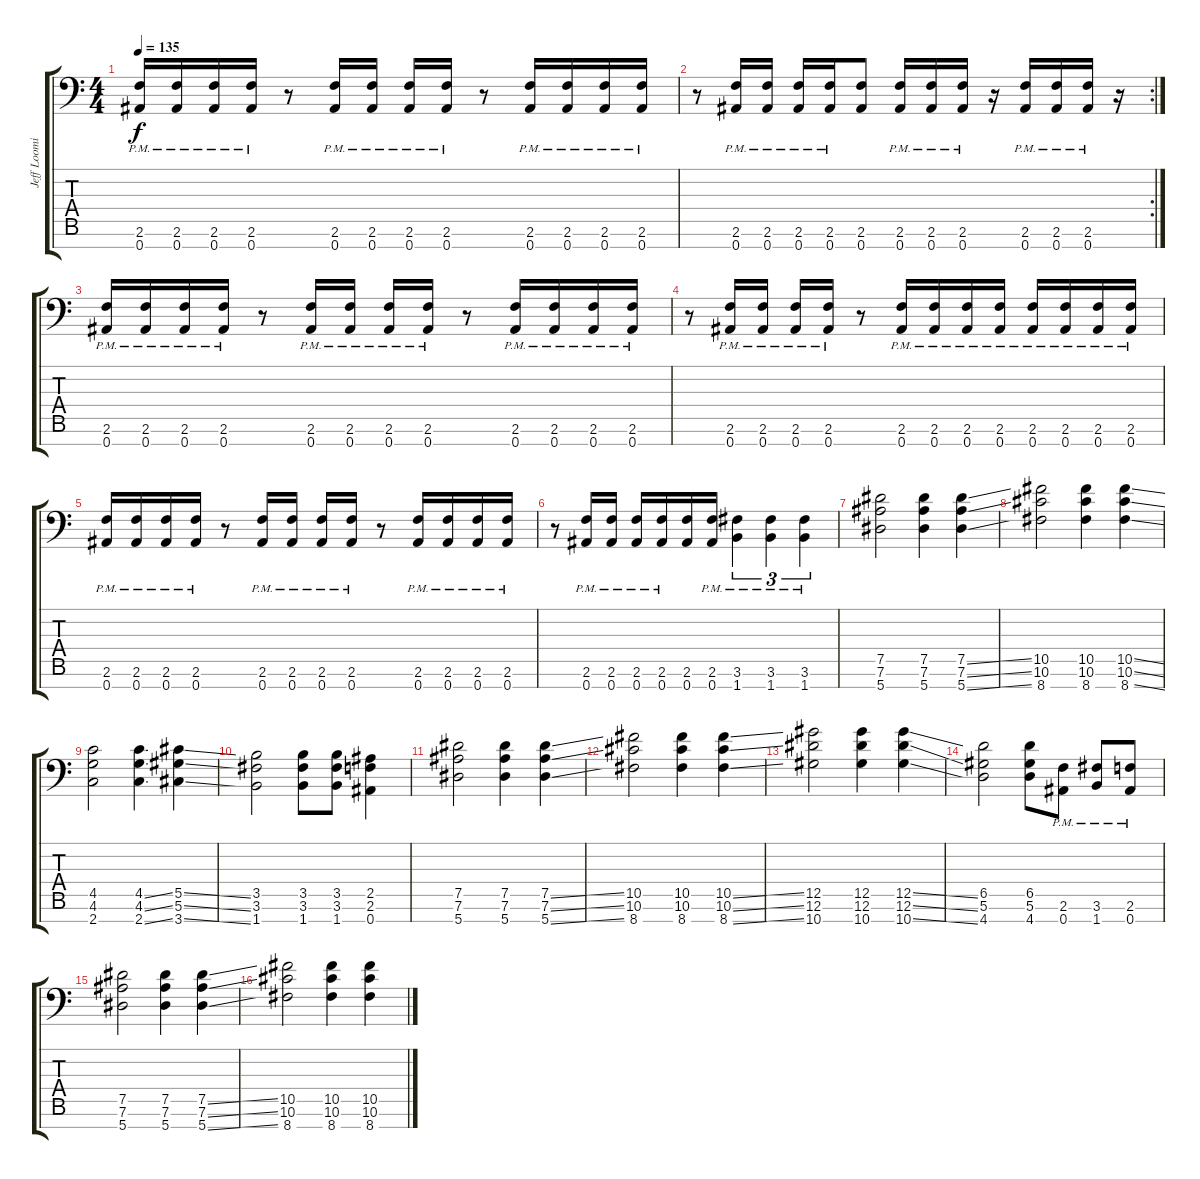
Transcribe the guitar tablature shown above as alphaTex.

\track ("Jeff Loomis Rhythm" "Jeff Loomi") {instrument distortionguitar}
\staff {score tabs}
\tuning (Eb4 Bb3 Gb3 Db3 Ab2 Eb2 Bb1) {hide}
\ts (4 4)
\tempo 135
\clef f4
\ks c
(2.6{pm} 0.7{pm}).16{dy f} (2.6{pm} 0.7{pm}).16 (2.6{pm} 0.7{pm}).16 (2.6{pm} 0.7{pm}).16 r.8 (2.6{pm} 0.7{pm}).16 (2.6{pm} 0.7{pm}).16 (2.6{pm} 0.7{pm}).16 (2.6{pm} 0.7{pm}).16 r.8 (2.6{pm} 0.7{pm}).16 (2.6{pm} 0.7{pm}).16 (2.6{pm} 0.7{pm}).16 (2.6{pm} 0.7{pm}).16 |
\rc 2
r.8 (2.6{pm} 0.7{pm}).16 (2.6{pm} 0.7{pm}).16 (2.6{pm} 0.7{pm}).16 (2.6{pm} 0.7{pm}).16 (2.6 0.7).8 (2.6{pm} 0.7{pm}).16 (2.6{pm} 0.7{pm}).16 (2.6{pm} 0.7{pm}).16 r.16 (2.6{pm} 0.7).16 (2.6{pm} 0.7{pm}).16 (2.6{pm} 0.7{pm}).16 r.16 |
(2.6{pm} 0.7{pm}).16 (2.6{pm} 0.7{pm}).16 (2.6{pm} 0.7{pm}).16 (2.6{pm} 0.7{pm}).16 r.8 (2.6{pm} 0.7{pm}).16 (2.6{pm} 0.7{pm}).16 (2.6{pm} 0.7{pm}).16 (2.6{pm} 0.7{pm}).16 r.8 (2.6{pm} 0.7{pm}).16 (2.6{pm} 0.7{pm}).16 (2.6{pm} 0.7{pm}).16 (2.6{pm} 0.7{pm}).16 |
r.8 (2.6{pm} 0.7{pm}).16 (2.6{pm} 0.7{pm}).16 (2.6{pm} 0.7{pm}).16 (2.6{pm} 0.7{pm}).16 r.8 (2.6{pm} 0.7{pm}).16 (2.6{pm} 0.7{pm}).16 (2.6{pm} 0.7{pm}).16 (2.6{pm} 0.7{pm}).16 (2.6{pm} 0.7{pm}).16 (2.6{pm} 0.7{pm}).16 (2.6{pm} 0.7{pm}).16 (2.6{pm} 0.7{pm}).16 |
(2.6{pm} 0.7{pm}).16 (2.6{pm} 0.7{pm}).16 (2.6{pm} 0.7{pm}).16 (2.6{pm} 0.7{pm}).16 r.8 (2.6{pm} 0.7{pm}).16 (2.6{pm} 0.7{pm}).16 (2.6{pm} 0.7{pm}).16 (2.6{pm} 0.7{pm}).16 r.8 (2.6{pm} 0.7{pm}).16 (2.6{pm} 0.7{pm}).16 (2.6{pm} 0.7{pm}).16 (2.6{pm} 0.7{pm}).16 |
r.8 (2.6{pm} 0.7{pm}).16 (2.6{pm} 0.7{pm}).16 (2.6{pm} 0.7{pm}).16 (2.6{pm} 0.7{pm}).16 (2.6 0.7).16 (2.6{pm} 0.7{pm}).16 (3.6{pm} 1.7{pm}).4{tu (3 2)} (3.6{pm} 1.7{pm}).4{tu (3 2)} (3.6{pm} 1.7{pm}).4{tu (3 2)} |
(7.5 7.6 5.7).2 (7.5 7.6 5.7).4 (7.5{ss} 7.6{ss} 5.7{ss}).4 |
(10.5 10.6 8.7).2 (10.5 10.6 8.7).4 (10.5{ss} 10.6{ss} 8.7{ss}).4 |
(4.5 4.6 2.7).2 (4.5{ss} 4.6{ss} 2.7{ss}).4 (5.5{ss} 5.6{ss} 3.7{ss}).4 |
(3.5 3.6 1.7).2 (3.5 3.6 1.7).8 (3.5 3.6 1.7).8 (2.5 2.6 0.7).4 |
(7.5 7.6 5.7).2 (7.5 7.6 5.7).4 (7.5{ss} 7.6{ss} 5.7{ss}).4 |
(10.5 10.6 8.7).2 (10.5 10.6 8.7).4 (10.5{ss} 10.6{ss} 8.7{ss}).4 |
(12.5 12.6 10.7).2 (12.5 12.6 10.7).4 (12.5{ss} 12.6{ss} 10.7{ss}).4 |
(6.5 5.6 4.7).2 (6.5 5.6 4.7).8 (2.6{pm} 0.7{pm}).8 (3.6{pm} 1.7{pm}).8 (2.6{pm} 0.7{pm}).8 |
(7.5 7.6 5.7).2 (7.5 7.6 5.7).4 (7.5{ss} 7.6{ss} 5.7{ss}).4 |
(10.5 10.6 8.7).2 (10.5 10.6 8.7).4 (10.5{ss} 10.6{ss} 8.7{ss}).4
